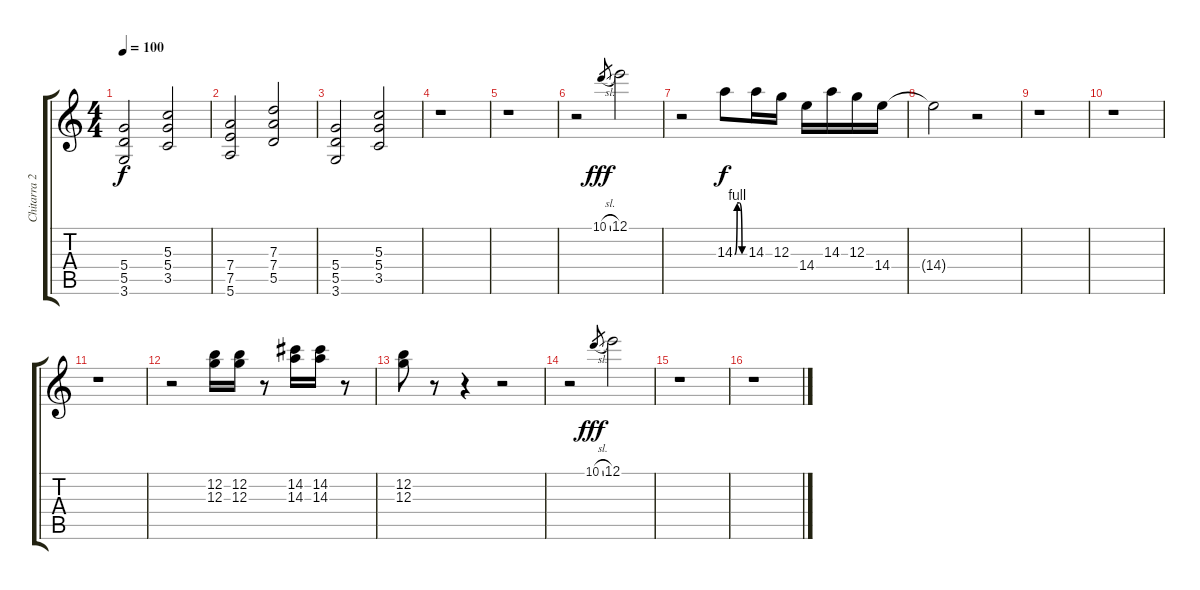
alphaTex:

\track ("Chitarra 2" "Chitarra 2") {instrument distortionguitar}
\staff {score tabs}
\tuning (E4 B3 G3 D3 A2 E2) {hide}
\ts (4 4)
\tempo 100
\clef g2
\ks c
(5.4 5.5 3.6).2{dy f} (5.3 5.4 3.5).2 |
(7.4 7.5 5.6).2 (7.3 7.4 5.5).2 |
(5.4 5.5 3.6).2 (5.3 5.4 3.5).2 |
r.1 |
r.1 |
r.2 10.1{sl}.8{gr dy fff} 12.1.2 |
r.2 14.3{be (custom 0 0 15 4 30 4 45 0 60 0)}.8{dy f} 14.3.16 12.3.16 14.4.16 14.3.16 12.3.16 14.4.16 |
14.4{t}.2 r.2 |
r.1 |
r.1 |
r.1 |
r.2 (12.2 12.3).16 (12.2 12.3).16 r.8 (14.2 14.3).16 (14.2 14.3).16 r.8 |
(12.2 12.3).8 r.8 r.4 r.2 |
r.2 10.1{sl}.8{gr dy fff} 12.1.2 |
r.1 |
r.1
